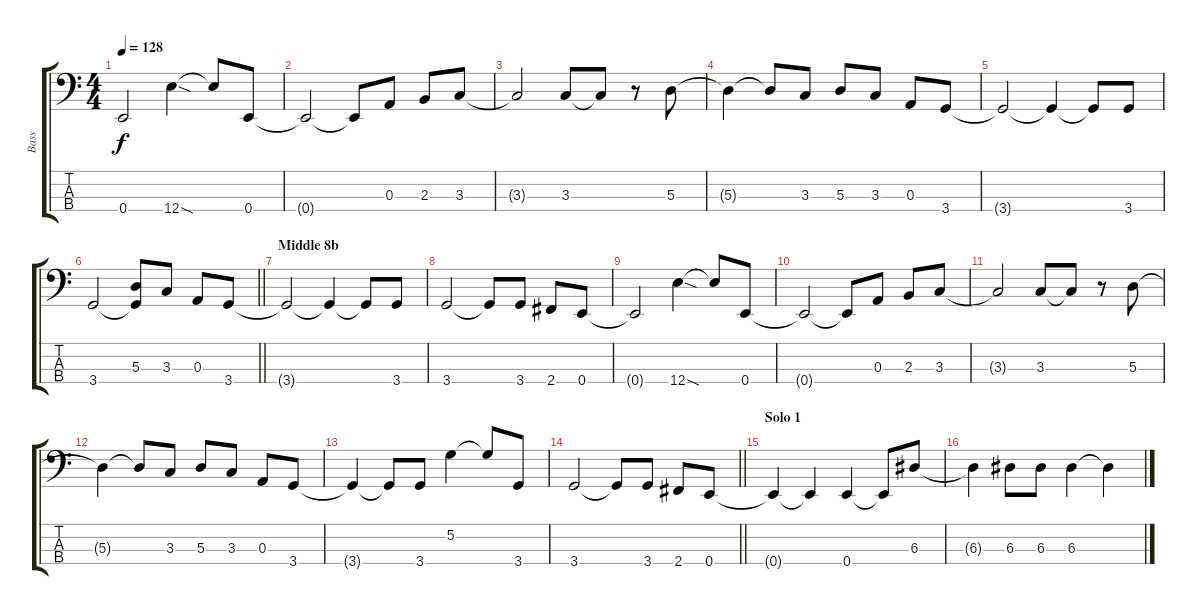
\track ("Bass" "Bass") {instrument electricbassfinger}
\staff {score tabs}
\tuning (G2 D2 A1 E1) {hide}
\ts (4 4)
\tempo 128
\clef f4
\ks c
0.4{t}.2{dy f} 12.4{sod}.4 12.4{t}.8 0.4.8 |
0.4{t}.2 0.4{t}.8 0.3.8 2.3.8 3.3.8 |
3.3{t}.2 3.3.8 3.3{t}.8 r.8 5.3.8 |
5.3{t}.4 5.3{t}.8 3.3.8 5.3.8 3.3.8 0.3.8 3.4.8 |
3.4{t}.2 3.4{t}.4 3.4{t}.8 3.4.8 |
\barLineRight lightlight
3.4.2 (5.3 3.4{t}).8 3.3.8 0.3.8 3.4.8 |
\section ("" "Middle 8b")
3.4{t}.2 3.4{t}.4 3.4{t}.8 3.4.8 |
3.4.2 3.4{t}.8 3.4.8 2.4.8 0.4.8 |
0.4{t}.2 12.4{sod}.4 12.4{t}.8 0.4.8 |
0.4{t}.2 0.4{t}.8 0.3.8 2.3.8 3.3.8 |
3.3{t}.2 3.3.8 3.3{t}.8 r.8 5.3.8 |
5.3{t}.4 5.3{t}.8 3.3.8 5.3.8 3.3.8 0.3.8 3.4.8 |
3.4{t}.4 3.4{t}.8 3.4.8 5.2.4 5.2{t}.8 3.4.8 |
\barLineRight lightlight
3.4.2 3.4{t}.8 3.4.8 2.4.8 0.4.8 |
\section ("" "Solo 1")
0.4{t}.4 0.4{t}.4 0.4.4 0.4{t}.8 6.3.8 |
6.3{t}.4 6.3.8 6.3.8 6.3.4 6.3{t}.4
